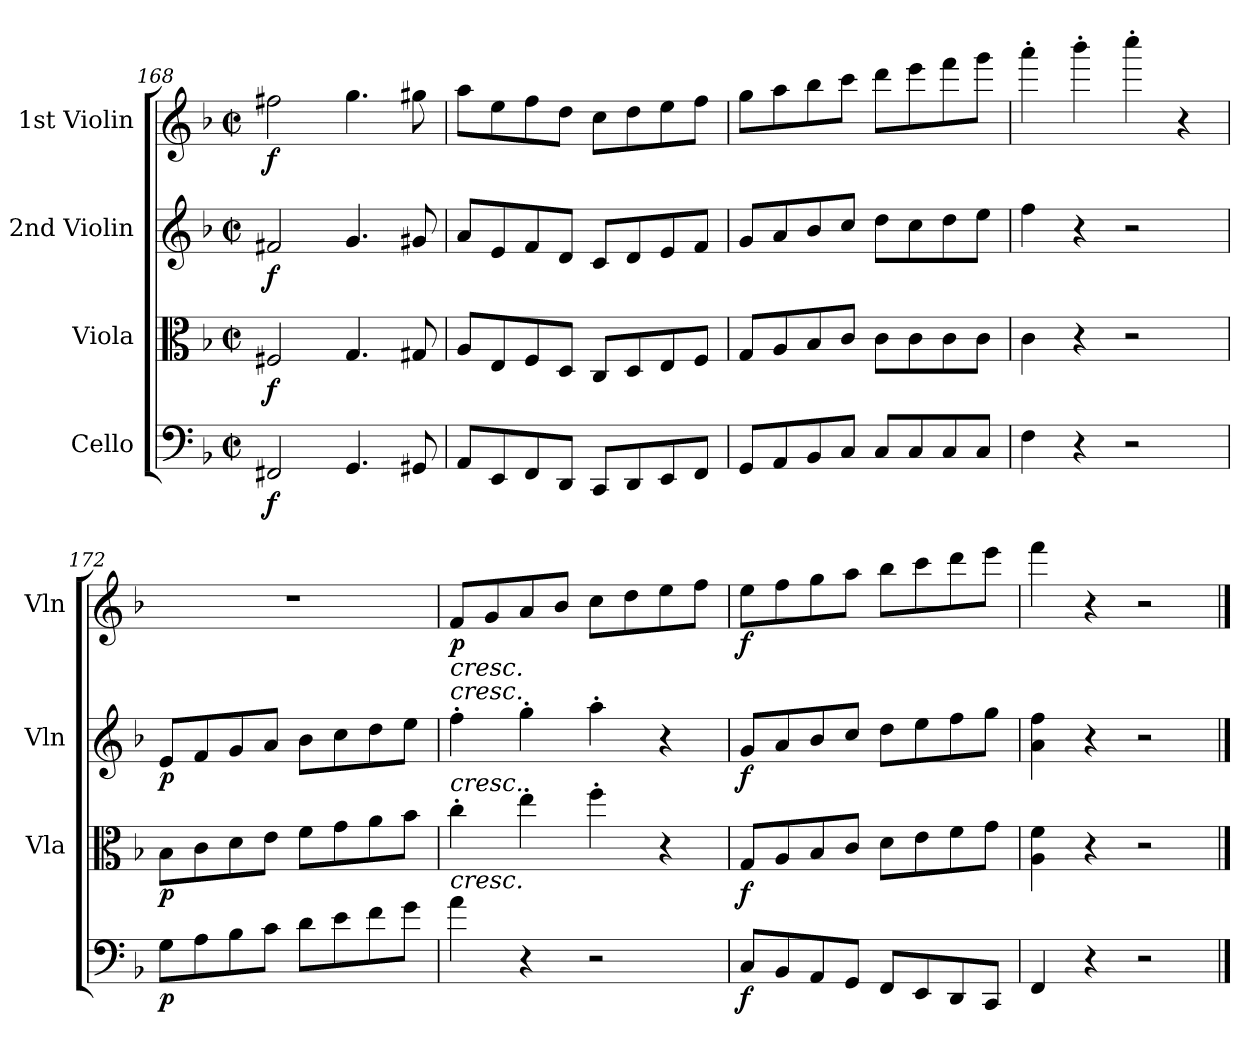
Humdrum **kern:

**kern	**dynam	**kern	**dynam	**kern	**dynam	**kern	**dynam
*part4	*part4	*part3	*part3	*part2	*part2	*part1	*part1
*staff4	*staff4	*staff3	*staff3	*staff2	*staff2	*staff1	*staff1
*I"Cello	*	*I"Viola	*	*I"2nd Violin	*	*I"1st Violin	*
*	*	*I'Vla	*	*I'Vln	*	*I'Vln	*
*clefF4	*	*clefC3	*	*clefG2	*	*clefG2	*
*k[b-]	*	*k[b-]	*	*k[b-]	*	*k[b-]	*
*M2/2	*	*M2/2	*	*M2/2	*	*M2/2	*
*met(c|)	*	*met(c|)	*	*met(c|)	*	*met(c|)	*
=168	=168	=168	=168	=168	=168	=168	=168
!	!LO:DY:b	!	!LO:DY:b	!	!LO:DY:b	!	!LO:DY:b
2FF#X/	f	2F#X/	f	2f#X/	f	2ff#X\	f
4.GG/	.	4.G/	.	4.g/	.	4.gg\	.
8GG#X/	.	8G#X/	.	8g#X/	.	8gg#X\	.
=169	=169	=169	=169	=169	=169	=169	=169
8AA/L	.	8A/L	.	8a/L	.	8aa\L	.
8EE/	.	8E/	.	8e/	.	8ee\	.
8FF/	.	8F/	.	8f/	.	8ff\	.
8DD/J	.	8D/J	.	8d/J	.	8dd\J	.
8CC/L	.	8C/L	.	8c/L	.	8cc\L	.
8DD/	.	8D/	.	8d/	.	8dd\	.
8EE/	.	8E/	.	8e/	.	8ee\	.
8FF/J	.	8F/J	.	8f/J	.	8ff\J	.
=170	=170	=170	=170	=170	=170	=170	=170
8GG/L	.	8G/L	.	8g/L	.	8gg\L	.
8AA/	.	8A/	.	8a/	.	8aa\	.
8BB-/	.	8B-/	.	8b-/	.	8bb-\	.
8C/J	.	8c/J	.	8cc/J	.	8ccc\J	.
8C/L	.	8c\L	.	8dd\L	.	8ddd\L	.
8C/	.	8c\	.	8cc\	.	8eee\	.
8C/	.	8c\	.	8dd\	.	8fff\	.
8C/J	.	8c\J	.	8ee\J	.	8ggg\J	.
=171	=171	=171	=171	=171	=171	=171	=171
4F\	.	4c\	.	4ff\	.	4aaa'\	.
4r	.	4r	.	4r	.	4bbb-'\	.
2r	.	2r	.	2r	.	4cccc'\	.
.	.	.	.	.	.	4r	.
=172	=172	=172	=172	=172	=172	=172	=172
!	!LO:DY:b	!	!LO:DY:b	!	!LO:DY:b	!	!
8G\L	p	8B-\L	p	8e/L	p	1r	.
8A\	.	8c\	.	8f/	.	.	.
8B-\	.	8d\	.	8g/	.	.	.
8c\J	.	8e\J	.	8a/J	.	.	.
8d\L	.	8f\L	.	8b-\L	.	.	.
8e\	.	8g\	.	8cc\	.	.	.
8f\	.	8a\	.	8dd\	.	.	.
8g\J	.	8b-\J	.	8ee\J	.	.	.
=173	=173	=173	=173	=173	=173	=173	=173
!	!	!	!	!	!	!LO:TX:b:i:t=cresc.	!
!	!	!	!	!LO:TX:a:i:t=cresc.	!	!	!
!	!	!LO:TX:a:i:t=cresc.	!	!	!	!	!
!LO:TX:a:i:t=cresc.	!	!	!	!	!	!	!
!	!	!	!	!	!	!	!LO:DY:b
4a\	.	4cc'\	.	4ff'\	.	8f/L	p
.	.	.	.	.	.	8g/	.
4r	.	4ee'\	.	4gg'\	.	8a/	.
.	.	.	.	.	.	8b-/J	.
2r	.	4ff'\	.	4aa'\	.	8cc\L	.
.	.	.	.	.	.	8dd\	.
.	.	4r	.	4r	.	8ee\	.
.	.	.	.	.	.	8ff\J	.
=174	=174	=174	=174	=174	=174	=174	=174
!	!LO:DY:b	!	!LO:DY:b	!	!LO:DY:b	!	!LO:DY:b
8C/L	f	8G/L	f	8g/L	f	8ee\L	f
8BB-/	.	8A/	.	8a/	.	8ff\	.
8AA/	.	8B-/	.	8b-/	.	8gg\	.
8GG/J	.	8c/J	.	8cc/J	.	8aa\J	.
8FF/L	.	8d\L	.	8dd\L	.	8bb-\L	.
8EE/	.	8e\	.	8ee\	.	8ccc\	.
8DD/	.	8f\	.	8ff\	.	8ddd\	.
8CC/J	.	8g\J	.	8gg\J	.	8eee\J	.
=175	=175	=175	=175	=175	=175	=175	=175
4FF/	.	4A\ 4f\	.	4a\ 4ff\	.	4fff\	.
4r	.	4r	.	4r	.	4r	.
2r	.	2r	.	2r	.	2r	.
==	==	==	==	==	==	==	==
*-	*-	*-	*-	*-	*-	*-	*-
